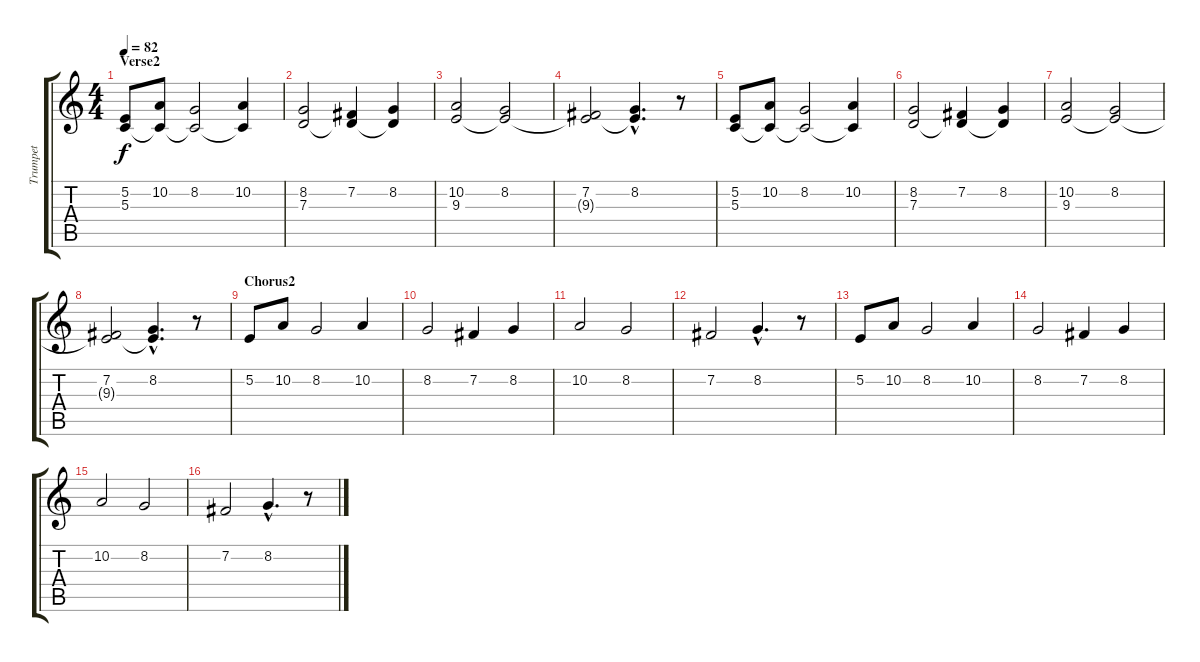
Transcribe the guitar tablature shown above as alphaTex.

\track ("Trumpet" "Trumpet") {instrument trumpet}
\staff {score tabs}
\tuning (E4 B3 G3 D3 A2 E2) {hide}
\ts (4 4)
\section ("" "Verse2")
\tempo 82
\clef g2
\ks c
(5.2 5.3).8{dy f} (10.2 5.3{t}).8 (8.2 5.3{t}).2 (10.2 5.3{t}).4 |
(8.2 7.3).2 (7.2 7.3{t}).4 (8.2 7.3{t}).4 |
(10.2 9.3).2 (8.2 9.3{t}).2 |
(7.2 9.3{t}).2 (8.2{hac} 9.3{hac t}).4{d} r.8 |
(5.2 5.3).8 (10.2 5.3{t}).8 (8.2 5.3{t}).2 (10.2 5.3{t}).4 |
(8.2 7.3).2 (7.2 7.3{t}).4 (8.2 7.3{t}).4 |
(10.2 9.3).2 (8.2 9.3{t}).2 |
(7.2 9.3{t}).2 (8.2{hac} 9.3{hac t}).4{d} r.8 |
\section ("" "Chorus2")
5.2.8{volume 11} 10.2.8 8.2.2 10.2.4 |
8.2.2 7.2.4 8.2.4 |
10.2.2 8.2.2 |
7.2.2 8.2{hac}.4{d} r.8 |
5.2.8 10.2.8 8.2.2 10.2.4 |
8.2.2 7.2.4 8.2.4 |
10.2.2 8.2.2 |
7.2.2 8.2{hac}.4{d} r.8
